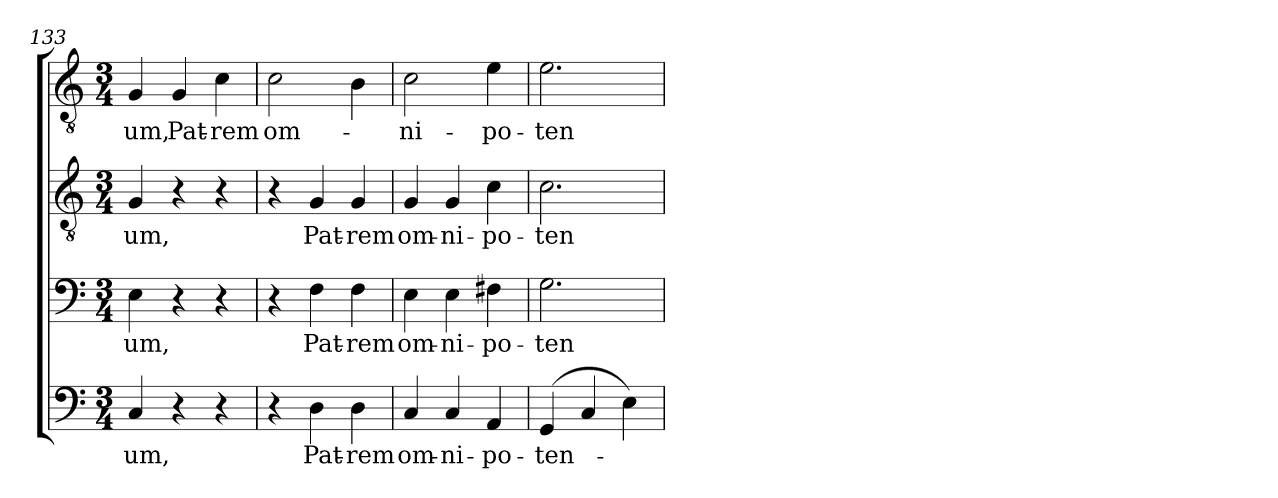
**kern	**text	**kern	**text	**kern	**text	**kern	**text
*part4	*part4	*part3	*part3	*part2	*part2	*part1	*part1
*staff4	*staff4	*staff3	*staff3	*staff2	*staff2	*staff1	*staff1
*clefF4	*	*clefF4	*	*clefGv2	*	*clefGv2	*
*k[]	*	*k[]	*	*k[]	*	*k[]	*
*C:	*	*C:	*	*C:	*	*C:	*
*M3/4	*	*M3/4	*	*M3/4	*	*M3/4	*
=133	=133	=133	=133	=133	=133	=133	=133
!	!LO:LY:b	!	!LO:LY:b	!	!LO:LY:b	!	!LO:LY:b
4C/	-um,	4E\	-um,	4G/	-um,	4G/	-um,
!	!	!	!	!	!	!	!LO:LY:b
4r	.	4r	.	4r	.	4G/	Pat-
!	!	!	!	!	!	!	!LO:LY:b
4r	.	4r	.	4r	.	4c\	-rem
=134	=134	=134	=134	=134	=134	=134	=134
!	!	!	!	!	!	!	!LO:LY:b
4r	.	4r	.	4r	.	2c\	om-
!	!LO:LY:b	!	!LO:LY:b	!	!LO:LY:b	!	!
4D\	Pat-	4F\	Pat-	4G/	Pat-	.	.
!	!LO:LY:b	!	!LO:LY:b	!	!LO:LY:b	!	!
4D\	-rem	4F\	-rem	4G/	-rem	4B\	.
=135	=135	=135	=135	=135	=135	=135	=135
!	!LO:LY:b	!	!LO:LY:b	!	!LO:LY:b	!	!LO:LY:b
4C/	om-	4E\	om-	4G/	om-	2c\	-ni-
!	!LO:LY:b	!	!LO:LY:b	!	!LO:LY:b	!	!
4C/	-ni-	4E\	-ni-	4G/	-ni-	.	.
!	!LO:LY:b	!	!LO:LY:b	!	!LO:LY:b	!	!LO:LY:b
4AA/	-po-	4F#X\	-po-	4c\	-po-	4e\	-po-
=136	=136	=136	=136	=136	=136	=136	=136
!	!LO:LY:b	!	!LO:LY:b	!	!LO:LY:b	!	!LO:LY:b
(<4GG/	-ten-	2.G\	-ten-	2.c\	-ten-	2.e\	-ten-
4C/	.	.	.	.	.	.	.
4E\)	.	.	.	.	.	.	.
=	=	=	=	=	=	=	=
*-	*-	*-	*-	*-	*-	*-	*-
